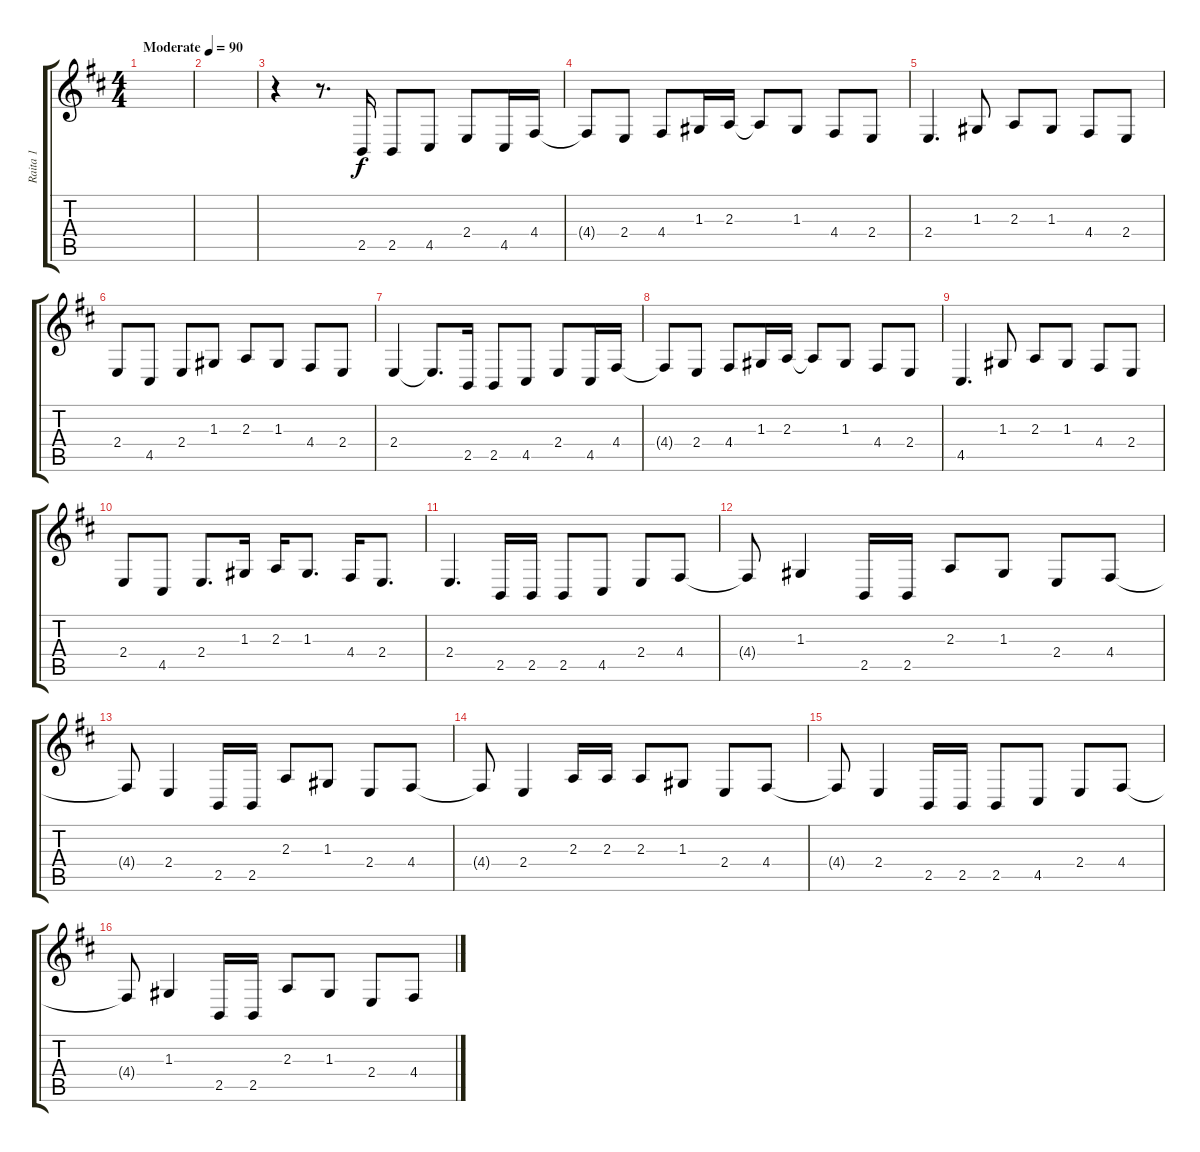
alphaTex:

\track ("Raita 1" "Raita 1") {instrument violin}
\staff {score tabs}
\tuning (E4 B3 G3 D3 A2 E2) {hide}
\ts (4 4)
\tempo (90 "Moderate")
\clef g2
\ks d
|
|
r.4 r.8{d} 2.5.16 2.5.8 4.5.8 2.4.8 4.5.16 4.4.16 |
4.4{t}.8 2.4.8 4.4.8 1.3.16 2.3.16 2.3{t}.8 1.3.8 4.4.8 2.4.8 |
2.4.4{d} 1.3.8 2.3.8 1.3.8 4.4.8 2.4.8 |
2.4.8 4.5.8 2.4.8 1.3.8 2.3.8 1.3.8 4.4.8 2.4.8 |
2.4.4 2.4{t}.8{d} 2.5.16 2.5.8 4.5.8 2.4.8 4.5.16 4.4.16 |
4.4{t}.8 2.4.8 4.4.8 1.3.16 2.3.16 2.3{t}.8 1.3.8 4.4.8 2.4.8 |
4.5.4{d} 1.3.8 2.3.8 1.3.8 4.4.8 2.4.8 |
2.4.8 4.5.8 2.4.8{d} 1.3.16 2.3.16 1.3.8{d} 4.4.16 2.4.8{d} |
2.4.4{d} 2.5.16 2.5.16 2.5.8 4.5.8 2.4.8 4.4.8 |
4.4{t}.8 1.3.4 2.5.16 2.5.16 2.3.8 1.3.8 2.4.8 4.4.8 |
4.4{t}.8 2.4.4 2.5.16 2.5.16 2.3.8 1.3.8 2.4.8 4.4.8 |
4.4{t}.8 2.4.4 2.3.16 2.3.16 2.3.8 1.3.8 2.4.8 4.4.8 |
4.4{t}.8 2.4.4 2.5.16 2.5.16 2.5.8 4.5.8 2.4.8 4.4.8 |
4.4{t}.8 1.3.4 2.5.16 2.5.16 2.3.8 1.3.8 2.4.8 4.4.8
